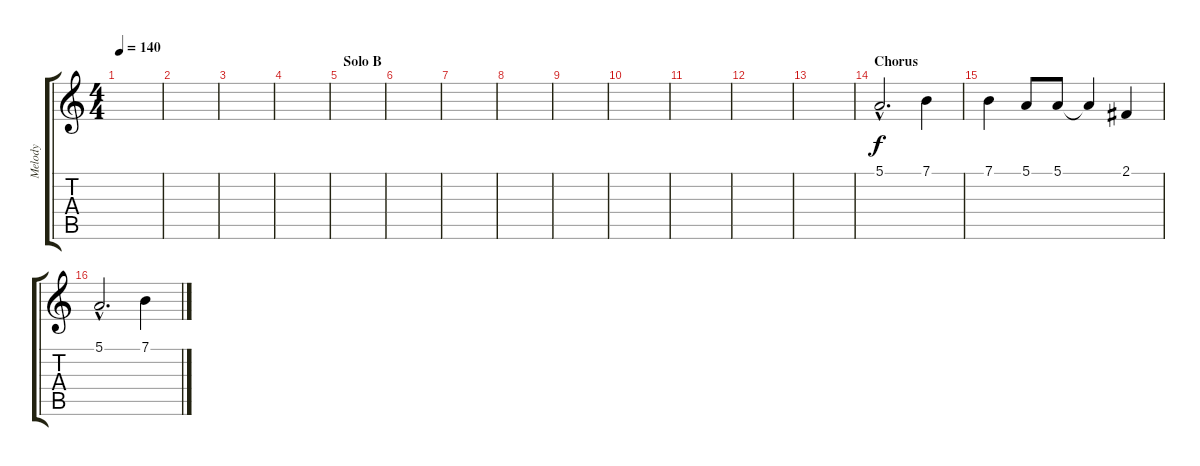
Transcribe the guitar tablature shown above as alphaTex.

\track ("Melody" "Melody") {instrument tuba}
\staff {score tabs}
\tuning (E4 B3 G3 D3 A2 E2) {hide}
\ts (4 4)
\tempo 140
\clef g2
\ks c
|
|
|
|
\section ("" "Solo B")
|
|
|
|
|
|
|
|
|
\section ("" "Chorus")
5.1{hac}.2{d} 7.1.4 |
7.1.4 5.1.8 5.1.8 5.1{t}.4 2.1.4 |
5.1{hac}.2{d} 7.1.4
